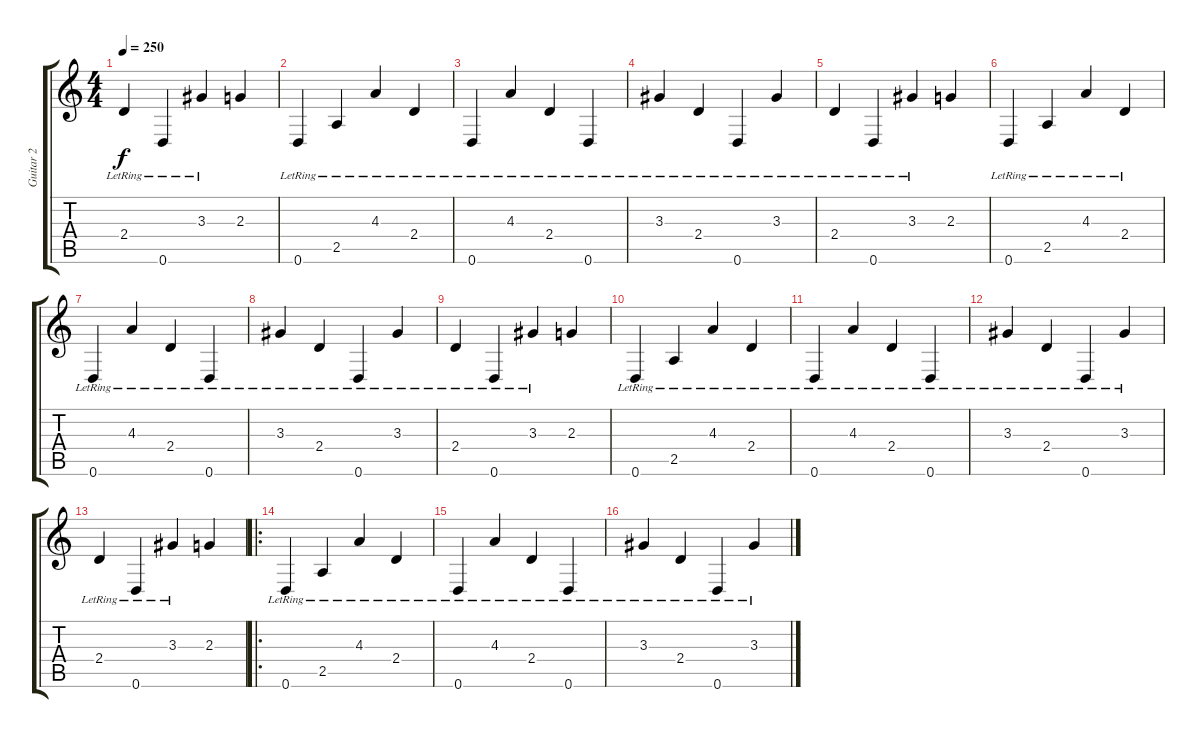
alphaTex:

\track ("Guitar 2" "Guitar 2") {instrument distortionguitar}
\staff {score tabs}
\tuning (D4 A3 F3 C3 G2 D2) {hide}
\ts (4 4)
\tempo 250
\clef g2
\ks c
2.4{lr}.4{dy f} 0.6{lr}.4 3.3{lr}.4 2.3.4 |
0.6{lr}.4 2.5{lr}.4 4.3{lr}.4 2.4{lr}.4 |
0.6{lr}.4 4.3{lr}.4 2.4{lr}.4 0.6{lr}.4 |
3.3{lr}.4 2.4{lr}.4 0.6{lr}.4 3.3{lr}.4 |
2.4{lr}.4 0.6{lr}.4 3.3{lr}.4 2.3.4 |
0.6{lr}.4 2.5{lr}.4 4.3{lr}.4 2.4{lr}.4 |
0.6{lr}.4 4.3{lr}.4 2.4{lr}.4 0.6{lr}.4 |
3.3{lr}.4 2.4{lr}.4 0.6{lr}.4 3.3{lr}.4 |
2.4{lr}.4 0.6{lr}.4 3.3{lr}.4 2.3.4 |
0.6{lr}.4 2.5{lr}.4 4.3{lr}.4 2.4{lr}.4 |
0.6{lr}.4 4.3{lr}.4 2.4{lr}.4 0.6{lr}.4 |
3.3{lr}.4 2.4{lr}.4 0.6{lr}.4 3.3{lr}.4 |
2.4{lr}.4 0.6{lr}.4 3.3{lr}.4 2.3.4 |
\ro
0.6{lr}.4 2.5{lr}.4 4.3{lr}.4 2.4{lr}.4 |
0.6{lr}.4 4.3{lr}.4 2.4{lr}.4 0.6{lr}.4 |
3.3{lr}.4 2.4{lr}.4 0.6{lr}.4 3.3{lr}.4
